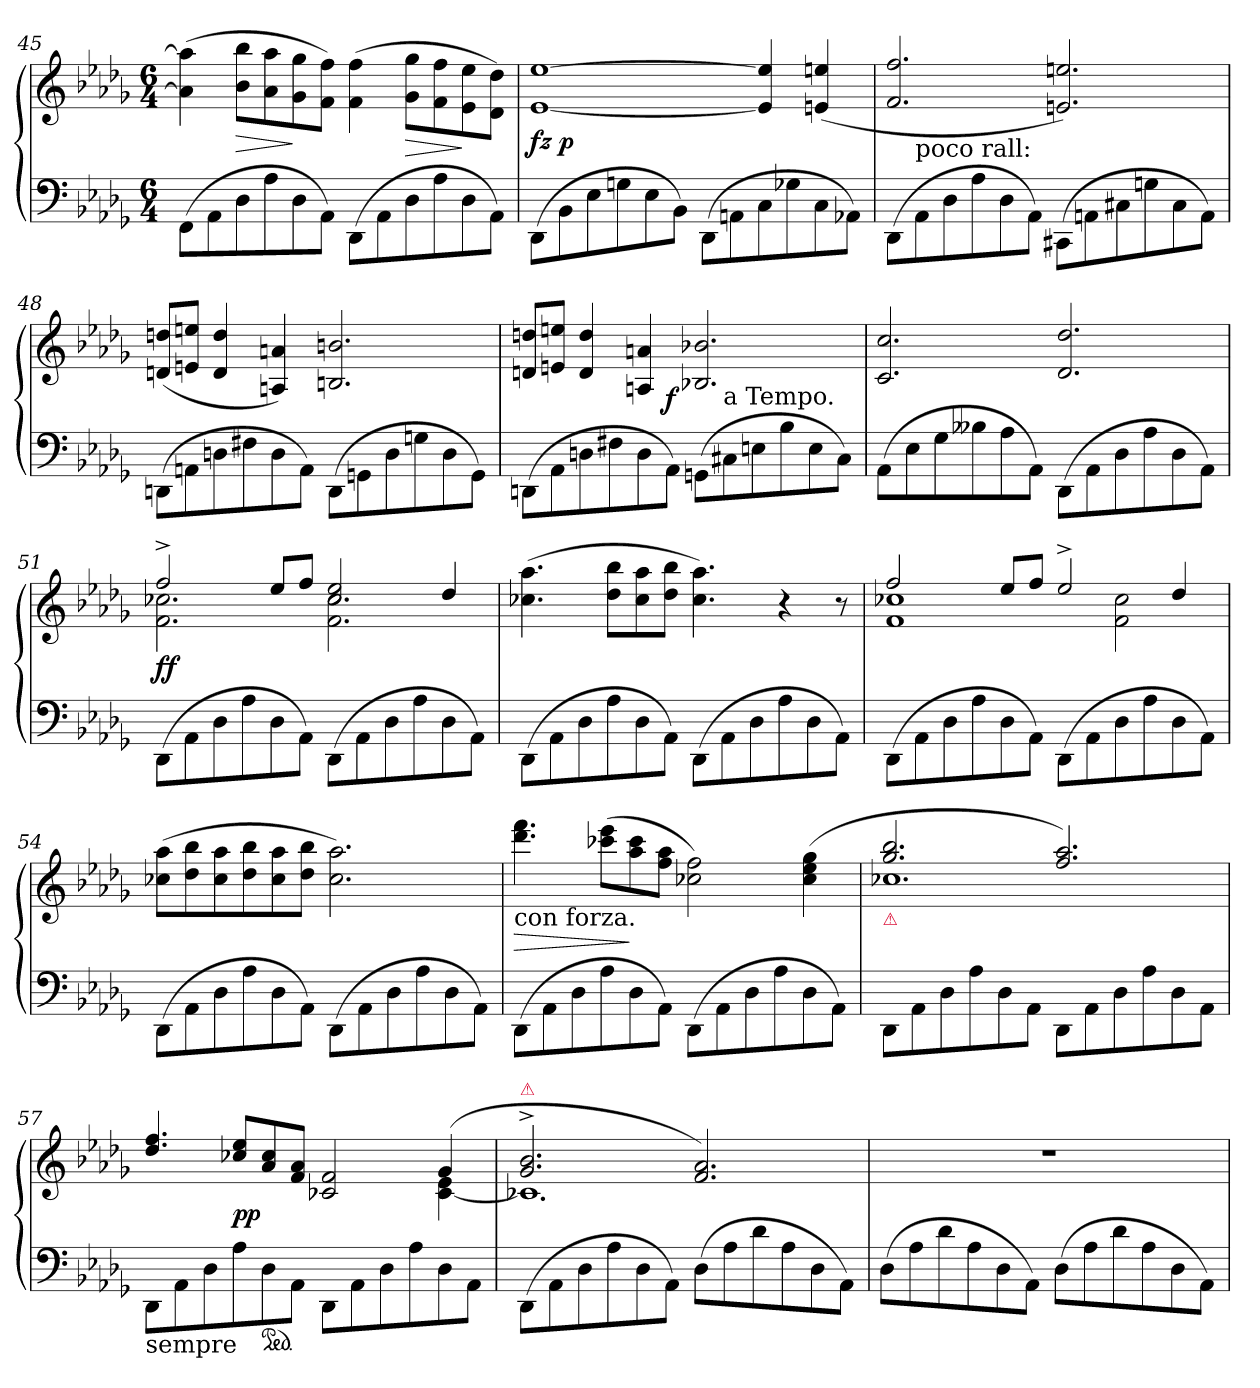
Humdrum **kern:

**kern	**kern	**dynam
*part1	*part1	*part1
*staff2	*staff1	*staff1/2
*clefF4	*clefG2	*
*k[b-e-a-d-g-]	*k[b-e-a-d-g-]	*
*b-:	*b-:	*
*M6/4	*M6/4	*
=45	=45	=45
(8FF\L	(>4a-] 4aa-]	.
8AA-	.	.
8D-	8b- 8bb-L	>
8A-	8a- 8aa-	.
8D-	8g- 8gg-	]
8AA-J)	8f 8ffJ)	.
(8DD-\L	(4f 4ff	.
8AA-	.	.
8D-	8g- 8gg-L	>
8A-	8f 8ff	.
8D-	8e- 8ee-	]
8AA-J)	8d- 8dd-J)	.
=46	=46	=46
*	*^	*
(8DD-\L	[1e- [1ee-	8ryy	fz
8BB-	.	1ryy	p
8E-	.	.	.
8Gn	.	.	.
8E-	.	.	.
8BB-J)	.	.	.
(8DD-\L	.	.	.
8AAn	.	.	.
8C	4e-] 4ee-]	.	.
8G-X	.	4.ryy	.
8C	(4en 4een	.	.
8AA-XJ)	.	.	.
*	*v	*v	*
=47	=47	=47
(8DD-\L	2.f/ 2.ff/	.
!LO:TX:a:t=poco rall&colon;	!	!
8AA-	.	.
8D-	.	.
8A-	.	.
8D-	.	.
8AA-J)	.	.
(8CC#X\L	2.en 2.een)	.
8AAn	.	.
8C#X	.	.
8Gn	.	.
8C#	.	.
8AAJ)	.	.
=48	=48	=48
(8DDn\L	(8dn 8ddnL	.
8AAn	8en 8eenJ	.
8Dn	4d 4dd	.
8F#X	.	.
8D	4An 4an)	.
8AAJ)	.	.
(8DD\L	2.Bn 2.bn	.
8GGn	.	.
8D	.	.
8Gn	.	.
8D	.	.
8GGJ)	.	.
=49	=49	=49
*	*^	*
(8DDn\L	8dn 8ddnL	2ryy	.
8AA-	8en 8eenJ	.	.
8Dn	4d 4dd	.	.
8F#X	.	.	.
8D	4An 4an	8ryy	.
8AA-J)	.	2..ryy	f
(8GGn\L	2.B-X 2.b-X	.	.
!LO:TX:a:t=a Tempo.	!	!	!
8C#X	.	.	.
8En	.	.	.
8B-	.	.	.
8E	.	.	.
8C#J)	.	.	.
*	*v	*v	*
=50	=50	=50
(8AA-L	2.c 2.cc	.
8E-	.	.
8G-	.	.
8B--X	.	.
8A-	.	.
8AA-J)	.	.
(8DD-\L	2.d- 2.dd-	.
8AA-	.	.
8D-	.	.
8A-	.	.
8D-	.	.
8AA-J)	.	.
=51	=51	=51
*	*^	*
(8DD-\L	2ff^	2.f 2.cc-X	ff
8AA-	.	.	.
8D-	.	.	.
8A-	.	.	.
8D-	8ee-L	.	.
8AA-J)	8ffJ	.	.
(8DD-\L	2cc- 2ee-	2.f 2.cc-	.
8AA-	.	.	.
8D-	.	.	.
8A-	.	.	.
8D-	4dd-	.	.
8AA-J)	.	.	.
*	*v	*v	*
=52	=52	=52
(8DD-\L	(4.cc-X 4.aa-	.
8AA-	.	.
8D-	.	.
8A-	8dd- 8bb-L	.
8D-	8cc- 8aa-	.
8AA-J)	8dd- 8bb-J	.
(8DD-\L	4.cc- 4.aa-)	.
8AA-	.	.
8D-	.	.
8A-	4r	.
8D-	.	.
8AA-J)	8r	.
=53	=53	=53
*	*^	*
(8DD-\L	2ff	1f 1cc-X	.
8AA-	.	.	.
8D-	.	.	.
8A-	.	.	.
8D-	8ee-L	.	.
8AA-J)	8ffJ	.	.
(8DD-\L	2ee-^	.	.
8AA-	.	.	.
8D-	.	2f 2cc-	.
8A-	.	.	.
8D-	4dd-	.	.
8AA-J)	.	.	.
*	*v	*v	*
=54	=54	=54
(8DD-\L	(8cc-X 8aa-L	.
8AA-	8dd- 8bb-	.
8D-	8cc- 8aa-	.
8A-	8dd- 8bb-	.
8D-	8cc- 8aa-	.
8AA-J)	8dd- 8bb-J	.
(8DD-\L	2.cc- 2.aa-)	.
8AA-	.	.
8D-	.	.
8A-	.	.
8D-	.	.
8AA-J)	.	.
=55	=55	=55
!	!LO:TX:b:t=con forza.	!
(8DD-\L	4.ddd- 4.fff	>
8AA-	.	.
8D-	.	.
8A-	(8ccc-X 8eee-L	.
8D-	8aa- 8ccc-	]
8AA-J)	8ff 8aa-J	.
(8DD-\L	2cc-X 2ff)	.
8AA-	.	.
8D-	.	.
8A-	.	.
8D-	(>4cc- 4ee- 4gg-	.
8AA-J)	.	.
=56	=56	=56
*	*^	*
!	!LO:TX:b:color=crimson:t=⚠	!	!
8DD-\L	2.gg- 2.bb-	1.cc-X	.
8AA-	.	.	.
8D-	.	.	.
8A-	.	.	.
8D-	.	.	.
8AA-J	.	.	.
8DD-\L	2.ff 2.aa-)	.	.
8AA-	.	.	.
8D-	.	.	.
8A-	.	.	.
8D-	.	.	.
8AA-J	.	.	.
=57	=57	=57	=57
!LO:TX:b:t=sempre	!	!	!
8DD-\L	4.dd-/ 4.ff/	2.ryy	.
8AA-	.	.	.
8D-	.	.	.
8A-	8cc-X/ 8ee-/L	.	pp
*ped	*	*	*
8D-	8a- 8cc-	.	.
8AA-J	8f 8a-J	.	.
8DD-\L	2c-X/ 2f/	2ryy	.
8AA-	.	.	.
8D-	.	.	.
8A-	.	.	.
8D-	(4g-	[4c- 4e-	.
8AA-J	.	.	.
=58	=58	=58	=58
!	!LO:TX:a:color=crimson:t=⚠	!	!
(8DD-\L	2.g-^< 2.b-^<	1.c-X]	.
8AA-	.	.	.
8D-	.	.	.
8A-	.	.	.
8D-	.	.	.
8AA-J)	.	.	.
(8D-L	2.f 2.a-)	.	.
8A-	.	.	.
8d-	.	.	.
8A-	.	.	.
8D-	.	.	.
8AA-J)	.	.	.
*	*v	*v	*
=59	=59	=59
(8D-L	1.r	.
8A-	.	.
8d-	.	.
8A-	.	.
8D-	.	.
8AA-J)	.	.
(8D-L	.	.
8A-	.	.
8d-	.	.
8A-	.	.
8D-	.	.
8AA-J)	.	.
=	=	=
*-	*-	*-
